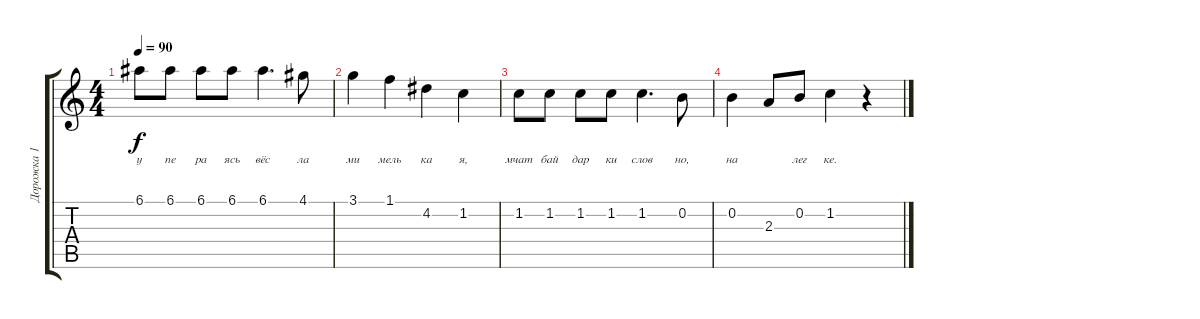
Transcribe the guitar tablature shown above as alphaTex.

\track ("Дорожка 1" "Дорожка 1") {instrument acousticguitarsteel}
\staff {score tabs}
\tuning (E4 B3 G3 D3 A2 E2) {hide}
\ts (4 4)
\tempo 90
\clef g2
\ks c
6.1.8{lyrics (0 "у") lyrics (1 "") lyrics (2 "") lyrics (3 "") lyrics (4 "") dy f} 6.1.8{lyrics (0 "пе") lyrics (1 "") lyrics (2 "") lyrics (3 "") lyrics (4 "")} 6.1.8{lyrics (0 "ра") lyrics (1 "") lyrics (2 "") lyrics (3 "") lyrics (4 "")} 6.1.8{lyrics (0 "ясь") lyrics (1 "") lyrics (2 "") lyrics (3 "") lyrics (4 "")} 6.1.4{d lyrics (0 "вёс") lyrics (1 "") lyrics (2 "") lyrics (3 "") lyrics (4 "")} 4.1.8{lyrics (0 "ла") lyrics (1 "") lyrics (2 "") lyrics (3 "") lyrics (4 "")} |
3.1.4{lyrics (0 "ми") lyrics (1 "") lyrics (2 "") lyrics (3 "") lyrics (4 "")} 1.1.4{lyrics (0 "мель") lyrics (1 "") lyrics (2 "") lyrics (3 "") lyrics (4 "")} 4.2.4{lyrics (0 "ка") lyrics (1 "") lyrics (2 "") lyrics (3 "") lyrics (4 "")} 1.2.4{lyrics (0 "я,") lyrics (1 "") lyrics (2 "") lyrics (3 "") lyrics (4 "")} |
1.2.8{lyrics (0 "мчат") lyrics (1 "") lyrics (2 "") lyrics (3 "") lyrics (4 "")} 1.2.8{lyrics (0 "бай") lyrics (1 "") lyrics (2 "") lyrics (3 "") lyrics (4 "")} 1.2.8{lyrics (0 "дар") lyrics (1 "") lyrics (2 "") lyrics (3 "") lyrics (4 "")} 1.2.8{lyrics (0 "ки") lyrics (1 "") lyrics (2 "") lyrics (3 "") lyrics (4 "")} 1.2.4{d lyrics (0 "слов") lyrics (1 "") lyrics (2 "") lyrics (3 "") lyrics (4 "")} 0.2.8{lyrics (0 "но,") lyrics (1 "") lyrics (2 "") lyrics (3 "") lyrics (4 "")} |
0.2.4{lyrics (0 "на") lyrics (1 "") lyrics (2 "") lyrics (3 "") lyrics (4 "")} 2.3.8{lyrics (0 "") lyrics (1 "") lyrics (2 "") lyrics (3 "") lyrics (4 "")} 0.2.8{lyrics (0 "лег") lyrics (1 "") lyrics (2 "") lyrics (3 "") lyrics (4 "")} 1.2.4{lyrics (0 "ке.") lyrics (1 "") lyrics (2 "") lyrics (3 "") lyrics (4 "")} r.4
